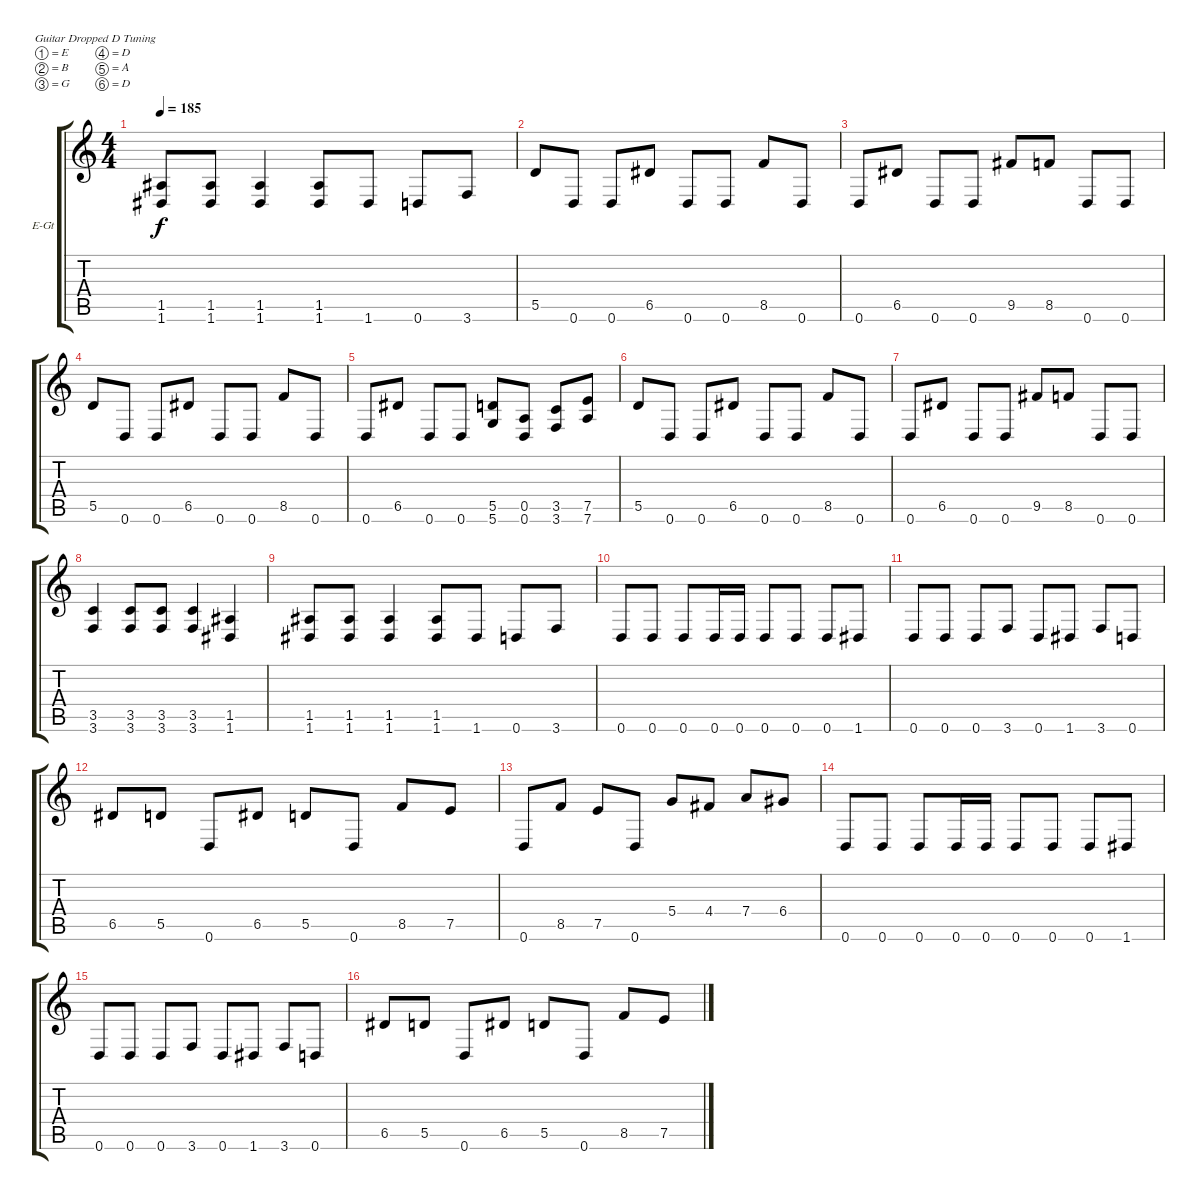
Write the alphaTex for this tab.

\bracketExtendMode groupsimilarinstruments
\firstSystemTrackNameOrientation horizontal
\otherSystemsTrackNameOrientation horizontal
\track ("Willie Adler" "E-Gt") {instrument distortionguitar}
\staff {score tabs}
\tuning (E4 B3 G3 D3 A2 D2)
\ts (4 4)
\tempo 185
\clef g2
\ks c
(1.5 1.6).8{dy f} (1.5 1.6).8 (1.5 1.6).4 (1.5 1.6).8 1.6.8 0.6.8 3.6.8 |
5.5.8 0.6.8 0.6.8 6.5.8 0.6.8 0.6.8 8.5.8 0.6.8 |
0.6.8 6.5.8 0.6.8 0.6.8 9.5.8 8.5.8 0.6.8 0.6.8 |
5.5.8 0.6.8 0.6.8 6.5.8 0.6.8 0.6.8 8.5.8 0.6.8 |
0.6.8 6.5.8 0.6.8 0.6.8 (5.5 5.6).8 (0.5 0.6).8 (3.5 3.6).8 (7.5 7.6).8 |
5.5.8 0.6.8 0.6.8 6.5.8 0.6.8 0.6.8 8.5.8 0.6.8 |
0.6.8 6.5.8 0.6.8 0.6.8 9.5.8 8.5.8 0.6.8 0.6.8 |
(3.5 3.6).4 (3.5 3.6).8 (3.5 3.6).8 (3.5 3.6).4 (1.5 1.6).4 |
(1.5 1.6).8 (1.5 1.6).8 (1.5 1.6).4 (1.5 1.6).8 1.6.8 0.6.8 3.6.8 |
0.6.8 0.6.8 0.6.8 0.6.16 0.6.16 0.6.8 0.6.8 0.6.8 1.6.8 |
0.6.8 0.6.8 0.6.8 3.6.8 0.6.8 1.6.8 3.6.8 0.6.8 |
6.5.8 5.5.8 0.6.8 6.5.8 5.5.8 0.6.8 8.5.8 7.5.8 |
0.6.8 8.5.8 7.5.8 0.6.8 5.4.8 4.4.8 7.4.8 6.4.8 |
0.6.8 0.6.8 0.6.8 0.6.16 0.6.16 0.6.8 0.6.8 0.6.8 1.6.8 |
0.6.8 0.6.8 0.6.8 3.6.8 0.6.8 1.6.8 3.6.8 0.6.8 |
6.5.8 5.5.8 0.6.8 6.5.8 5.5.8 0.6.8 8.5.8 7.5.8
